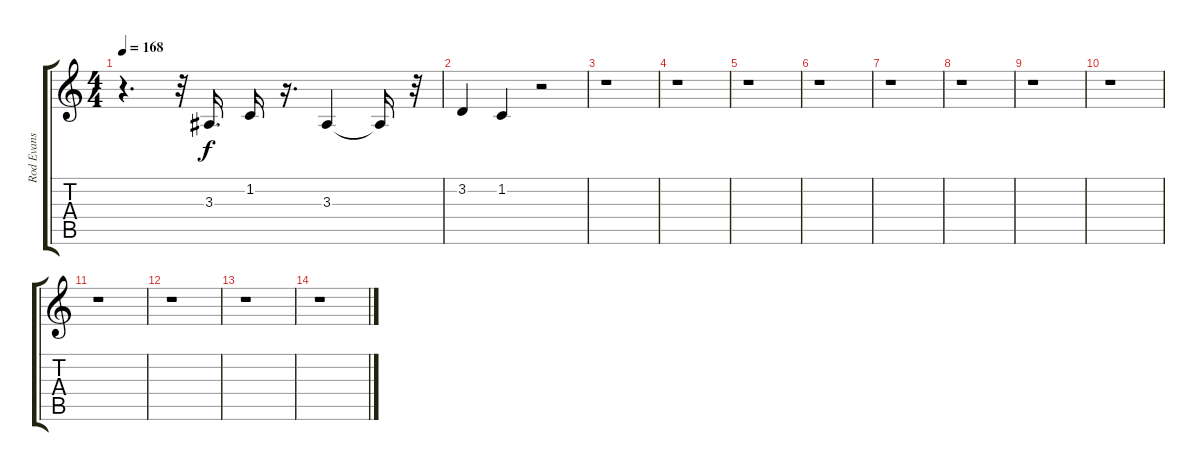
\track ("Rod Evans" "Rod Evans") {instrument lead2sawtooth}
\staff {score tabs}
\tuning (E4 B3 G3 D3 A2 E2) {hide}
\ts (4 4)
\tempo 168
\clef g2
\ks c
r.4{d dy f} r.32 3.3.16{d} 1.2.16 r.16{d} 3.3.4 3.3{t}.16 r.32 |
3.2.4 1.2.4 r.2 |
r.1 |
r.1 |
r.1 |
r.1 |
r.1 |
r.1 |
r.1 |
r.1 |
r.1 |
r.1 |
r.1 |
r.1
